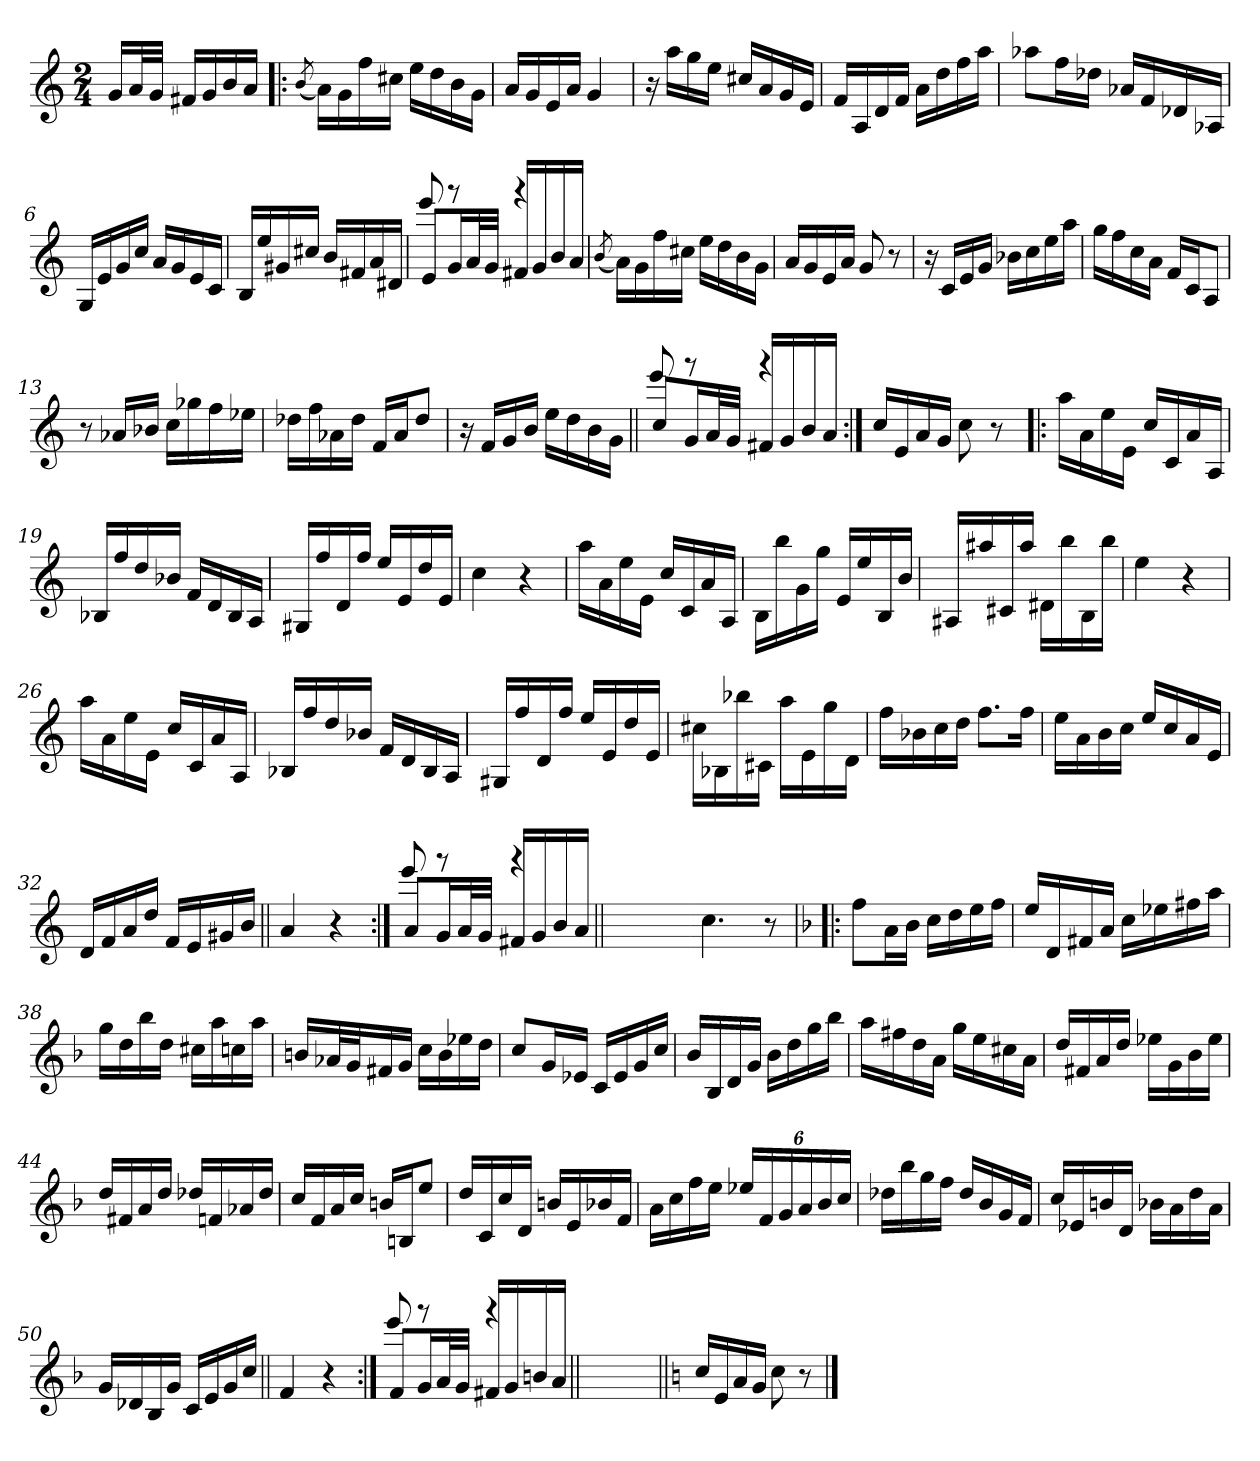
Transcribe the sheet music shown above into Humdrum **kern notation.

**kern
*part1
*staff1
*clefG2
*k[]
*C:
*M2/4
=
16g/LL
32a/L
32g/JJJ
16f#X/LL
16g/
16b/
16a/JJ
=1!|:
(<8qb/
16a\LL)
16g\
16ff\
16cc#X\JJ
16ee\LL
16dd\
16b\
16g\JJ
=2
16a/LL
16g/
16e/
16a/JJ
4g/
=3
16r
16aa\LL
16gg\
16ee\JJ
16cc#X/LL
16a/
16g/
16e/JJ
=4
16f/LL
16A/
16d/
16f/JJ
16a\LL
16dd\
16ff\
16aa\JJ
!!LO:LB:g=z
=5
8aa-X\L
16ff\L
16dd-X\JJ
16a-X/LL
16f/
16d-X/
16A-X/JJ
=6
16G/LL
16e/
16g/
16cc/JJ
16a/LL
16g/
16e/
16c/JJ
=7
16B/LL
16ee/
16g#X/
16cc#X/JJ
16b/LL
16f#X/
16a/
16d#X/JJ
=8
*^
8e/L	8eee!/
16g/L	8rfff
32a/L	.
32g/JJJ	.
16f#X/LL	4rfff
16g/	.
16b/	.
16a/JJ	.
*v	*v
!!LO:LB:g=z
=9
(<8qb/
16a\LL)
16g\
16ff\
16cc#X\JJ
16ee\LL
16dd\
16b\
16g\JJ
=10
16a/LL
16g/
16e/
16a/JJ
8g/
8r
=11
16r
16c/LL
16e/
16g/JJ
16b-X\LL
16cc\
16ee\
16aa\JJ
=12
16gg\LL
16ff\
16cc\
16a\JJ
16f/LL
16c/J
8A/J
!!LO:LB:g=z
=13
8r
16a-X/LL
16b-X/JJ
16cc\LL
16gg-X\
16ff\
16ee-X\JJ
=14
16dd-X\LL
16ff\
16a-X\
16dd-\JJ
16f/LL
16a-/J
8dd-/J
=15
16r
16f/LL
16g/
16b/JJ
16ee\LL
16dd\
16b\
16g\JJ
=16||
*^
8cc/L	8eee!/
16g/L	8rfff
32a/L	.
32g/JJJ	.
16f#X/LL	4rfff
16g/	.
16b/	.
16a/JJ	.
*v	*v
!!LO:LB:g=z
=17:|!
16cc/LL
16e/
16a/
16g/JJ
8cc\
8r
=18!|:
16aa\LL
16a\
16ee\
16e\JJ
16cc/LL
16c/
16a/
16A/JJ
=19
16B-X/LL
16ff/
16dd/
16b-X/JJ
16f/LL
16d/
16B-/
16A/JJ
=20
16G#X/LL
16ff/
16d/
16ff/JJ
16ee/LL
16e/
16dd/
16e/JJ
!!LO:LB:g=z
=21
4cc\
4r
=22
16aa\LL
16a\
16ee\
16e\JJ
16cc/LL
16c/
16a/
16A/JJ
=23
16B\LL
16bb\
16g\
16gg\JJ
16e/LL
16ee/
16B/
16b/JJ
=24
16A#X/LL
16aa#X/
16c#X/
16aa#/JJ
16d#X\LL
16bb\
16B\
16bb\JJ
!!LO:LB:g=z
=25
4ee\
4r
=26
16aa\LL
16a\
16ee\
16e\JJ
16cc/LL
16c/
16a/
16A/JJ
=27
16B-X/LL
16ff/
16dd/
16b-X/JJ
16f/LL
16d/
16B-/
16A/JJ
=28
16G#X/LL
16ff/
16d/
16ff/JJ
16ee/LL
16e/
16dd/
16e/JJ
!!LO:LB:g=z
=29
16cc#X\LL
16B-X\
16bb-X\
16c#X\JJ
16aa\LL
16e\
16gg\
16d\JJ
=30
16ff\LL
16b-X\
16cc\
16dd\JJ
8.ff\L
16ff\Jk
=31
16ee\LL
16a\
16b\
16cc\JJ
16ee/LL
16cc/
16a/
16e/JJ
=32
16d/LL
16f/
16a/
16dd/JJ
16f/LL
16e/
16g#X/
16b/JJ
!!LO:LB:g=z
=33||
4a/
4r
=34:|!
*^
8a/L	8eee!/
16g/L	8rfff
32a/L	.
32g/JJJ	.
16f#X/LL	4rfff
16g/	.
16b/	.
16a/JJ	.
*v	*v
=34X1||
*stria0
2ryy
!!LO:PB:g=z
=35-
*stria5
4.cc\
8r
=36!|:
*k[b-]
*F:
8ff\L
16a\L
16b-\JJ
16cc\LL
16dd\
16ee\
16ff\JJ
=37
16ee/LL
16d/
16f#X/
16a/JJ
16cc\LL
16ee-X\
16ff#X\
16aa\JJ
=38
16gg\LL
16dd\
16bb-\
16dd\JJ
16cc#X\LL
16aa\
16ccn\
16aa\JJ
!!LO:LB:g=z
=39
16bn/LL
32a-X/L
32g/J
16f#X/
16g/JJ
16cc\LL
16b\
16ee-X\
16dd\JJ
=40
8cc/L
16g/L
16e-X/JJ
16c/LL
16e-/
16g/
16cc/JJ
=41
16b-/LL
16B-/
16d/
16g/JJ
16b-\LL
16dd\
16gg\
16bb-\JJ
=42
16aa\LL
16ff#X\
16dd\
16a\JJ
16gg\LL
16ee\
16cc#X\
16a\JJ
!!LO:LB:g=z
=43
16dd/LL
16f#X/
16a/
16dd/JJ
16ee-X\LL
16g\
16b-\
16ee-\JJ
=44
16dd/LL
16f#X/
16a/
16dd/JJ
16dd-X/LL
16fn/
16a-X/
16dd-/JJ
=45
16cc/LL
16f/
16a/
16cc/JJ
16bn/LL
16Bn/J
8ee/J
=46
16dd/LL
16c/
16cc/
16d/JJ
16bn/LL
16e/
16b-X/
16f/JJ
!!LO:LB:g=z
=47
16a\LL
16cc\
16ff\
16ee\JJ
24ee-X/LL
24f/
24g/
24a/
24b-/
24cc/JJ
=48
16dd-X\LL
16bb-\
16gg\
16ff\JJ
16dd-/LL
16b-/
16g/
16f/JJ
=49
16cc/LL
16e-X/
16bn/
16d/JJ
16b-X\LL
16a\
16dd\
16a\JJ
=50
16g/LL
16d-X/
16B-/
16g/JJ
16c/LL
16e/
16g/
16cc/JJ
!!LO:LB:g=z
=51||
4f/
4r
=52:|!
*^
8f/L	8eee!/
16g/L	8rfff
32a/L	.
32g/JJJ	.
16f#X/LL	4rfff
16g/	.
16bn/	.
16a/JJ	.
*v	*v
=52X2||
*stria0
2ryy
=53||
*stria5
*k[]
*C:
16cc/LL
16e/
16a/
16g/JJ
8cc\
8r
==
*-
